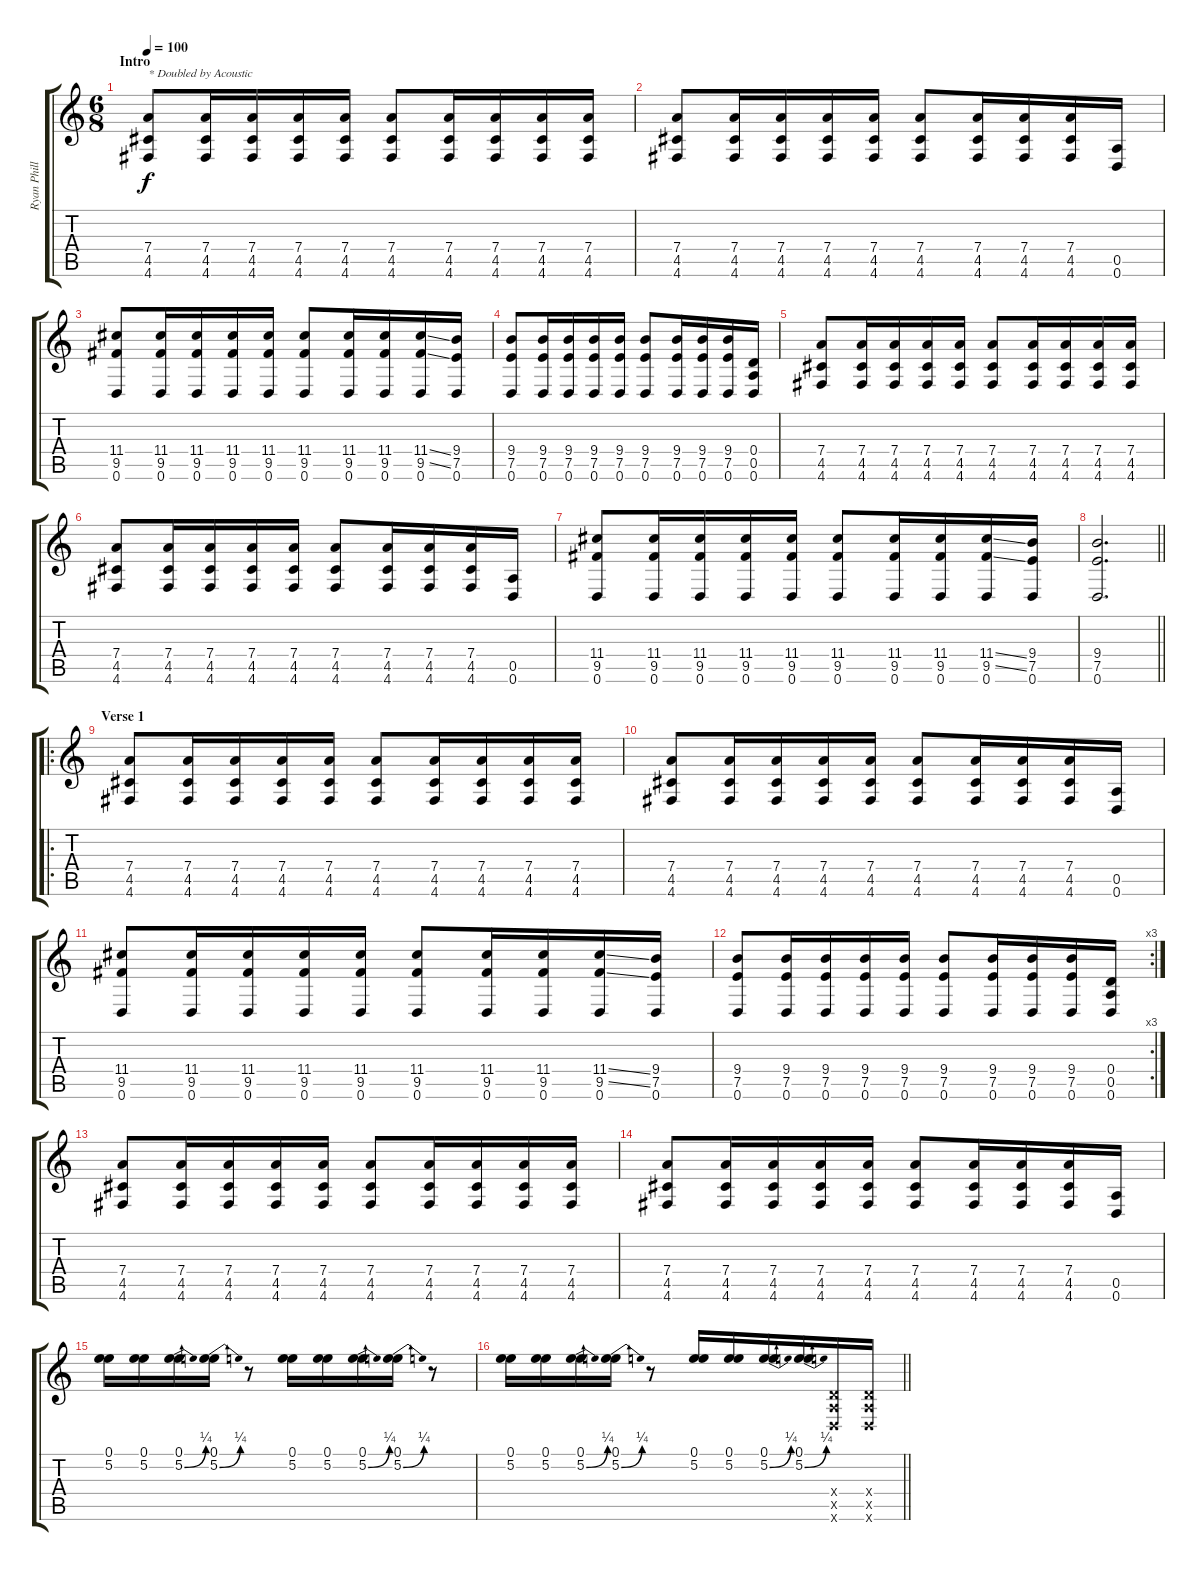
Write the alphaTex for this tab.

\track ("Ryan Phillips | Lead Gtr." "Ryan Phill") {instrument electricguitarjazz}
\staff {score tabs}
\tuning (E4 B3 G3 D3 A2 D2) {hide}
\ts (6 8)
\section ("" "Intro")
\tempo 100
\clef g2
\ks c
(7.4 4.5 4.6).8{txt "* Doubled by Acoustic" dy f instrument electricguitarjazz} (7.4 4.5 4.6).16 (7.4 4.5 4.6).16 (7.4 4.5 4.6).16 (7.4 4.5 4.6).16 (7.4 4.5 4.6).8 (7.4 4.5 4.6).16 (7.4 4.5 4.6).16 (7.4 4.5 4.6).16 (7.4 4.5 4.6).16 |
(7.4 4.5 4.6).8 (7.4 4.5 4.6).16 (7.4 4.5 4.6).16 (7.4 4.5 4.6).16 (7.4 4.5 4.6).16 (7.4 4.5 4.6).8 (7.4 4.5 4.6).16 (7.4 4.5 4.6).16 (7.4 4.5 4.6).16 (0.5 0.6).16 |
(11.4 9.5 0.6).8 (11.4 9.5 0.6).16 (11.4 9.5 0.6).16 (11.4 9.5 0.6).16 (11.4 9.5 0.6).16 (11.4 9.5 0.6).8 (11.4 9.5 0.6).16 (11.4 9.5 0.6).16 (11.4{ss} 9.5{ss} 0.6).16 (9.4 7.5 0.6).16 |
(9.4 7.5 0.6).8 (9.4 7.5 0.6).16 (9.4 7.5 0.6).16 (9.4 7.5 0.6).16 (9.4 7.5 0.6).16 (9.4 7.5 0.6).8 (9.4 7.5 0.6).16 (9.4 7.5 0.6).16 (9.4 7.5 0.6).16 (0.4 0.5 0.6).16 |
(7.4 4.5 4.6).8 (7.4 4.5 4.6).16 (7.4 4.5 4.6).16 (7.4 4.5 4.6).16 (7.4 4.5 4.6).16 (7.4 4.5 4.6).8 (7.4 4.5 4.6).16 (7.4 4.5 4.6).16 (7.4 4.5 4.6).16 (7.4 4.5 4.6).16 |
(7.4 4.5 4.6).8 (7.4 4.5 4.6).16 (7.4 4.5 4.6).16 (7.4 4.5 4.6).16 (7.4 4.5 4.6).16 (7.4 4.5 4.6).8 (7.4 4.5 4.6).16 (7.4 4.5 4.6).16 (7.4 4.5 4.6).16 (0.5 0.6).16 |
(11.4 9.5 0.6).8 (11.4 9.5 0.6).16 (11.4 9.5 0.6).16 (11.4 9.5 0.6).16 (11.4 9.5 0.6).16 (11.4 9.5 0.6).8 (11.4 9.5 0.6).16 (11.4 9.5 0.6).16 (11.4{ss} 9.5{ss} 0.6).16 (9.4 7.5 0.6).16 |
\barLineRight lightlight
(9.4 7.5 0.6).2{d} |
\ro
\section ("" "Verse 1")
(7.4 4.5 4.6).8 (7.4 4.5 4.6).16 (7.4 4.5 4.6).16 (7.4 4.5 4.6).16 (7.4 4.5 4.6).16 (7.4 4.5 4.6).8 (7.4 4.5 4.6).16 (7.4 4.5 4.6).16 (7.4 4.5 4.6).16 (7.4 4.5 4.6).16 |
(7.4 4.5 4.6).8 (7.4 4.5 4.6).16 (7.4 4.5 4.6).16 (7.4 4.5 4.6).16 (7.4 4.5 4.6).16 (7.4 4.5 4.6).8 (7.4 4.5 4.6).16 (7.4 4.5 4.6).16 (7.4 4.5 4.6).16 (0.5 0.6).16 |
(11.4 9.5 0.6).8 (11.4 9.5 0.6).16 (11.4 9.5 0.6).16 (11.4 9.5 0.6).16 (11.4 9.5 0.6).16 (11.4 9.5 0.6).8 (11.4 9.5 0.6).16 (11.4 9.5 0.6).16 (11.4{ss} 9.5{ss} 0.6).16 (9.4 7.5 0.6).16 |
\rc 3
(9.4 7.5 0.6).8 (9.4 7.5 0.6).16 (9.4 7.5 0.6).16 (9.4 7.5 0.6).16 (9.4 7.5 0.6).16 (9.4 7.5 0.6).8 (9.4 7.5 0.6).16 (9.4 7.5 0.6).16 (9.4 7.5 0.6).16 (0.4 0.5 0.6).16 |
(7.4 4.5 4.6).8 (7.4 4.5 4.6).16 (7.4 4.5 4.6).16 (7.4 4.5 4.6).16 (7.4 4.5 4.6).16 (7.4 4.5 4.6).8 (7.4 4.5 4.6).16 (7.4 4.5 4.6).16 (7.4 4.5 4.6).16 (7.4 4.5 4.6).16 |
(7.4 4.5 4.6).8 (7.4 4.5 4.6).16 (7.4 4.5 4.6).16 (7.4 4.5 4.6).16 (7.4 4.5 4.6).16 (7.4 4.5 4.6).8 (7.4 4.5 4.6).16 (7.4 4.5 4.6).16 (7.4 4.5 4.6).16 (0.5 0.6).16 |
(0.1 5.2).16{instrument distortionguitar} (0.1 5.2).16 (0.1 5.2{be (bend 0 0 60 1)}).16 (0.1 5.2{be (bend 0 0 60 1)}).16 r.8 (0.1 5.2).16 (0.1 5.2).16 (0.1 5.2{be (bend 0 0 60 1)}).16 (0.1 5.2{be (bend 0 0 60 1)}).16 r.8 |
\barLineRight lightlight
(0.1 5.2).16 (0.1 5.2).16 (0.1 5.2{be (bend 0 0 60 1)}).16 (0.1 5.2{be (bend 0 0 60 1)}).16 r.8 (0.1 5.2).16 (0.1 5.2).16 (0.1 5.2{be (bend 0 0 60 1)}).16 (0.1 5.2{be (bend 0 0 60 1)}).16 (0.4{x} 0.5{x} 0.6{x}).16 (0.4{x} 0.5{x} 0.6{x}).16
